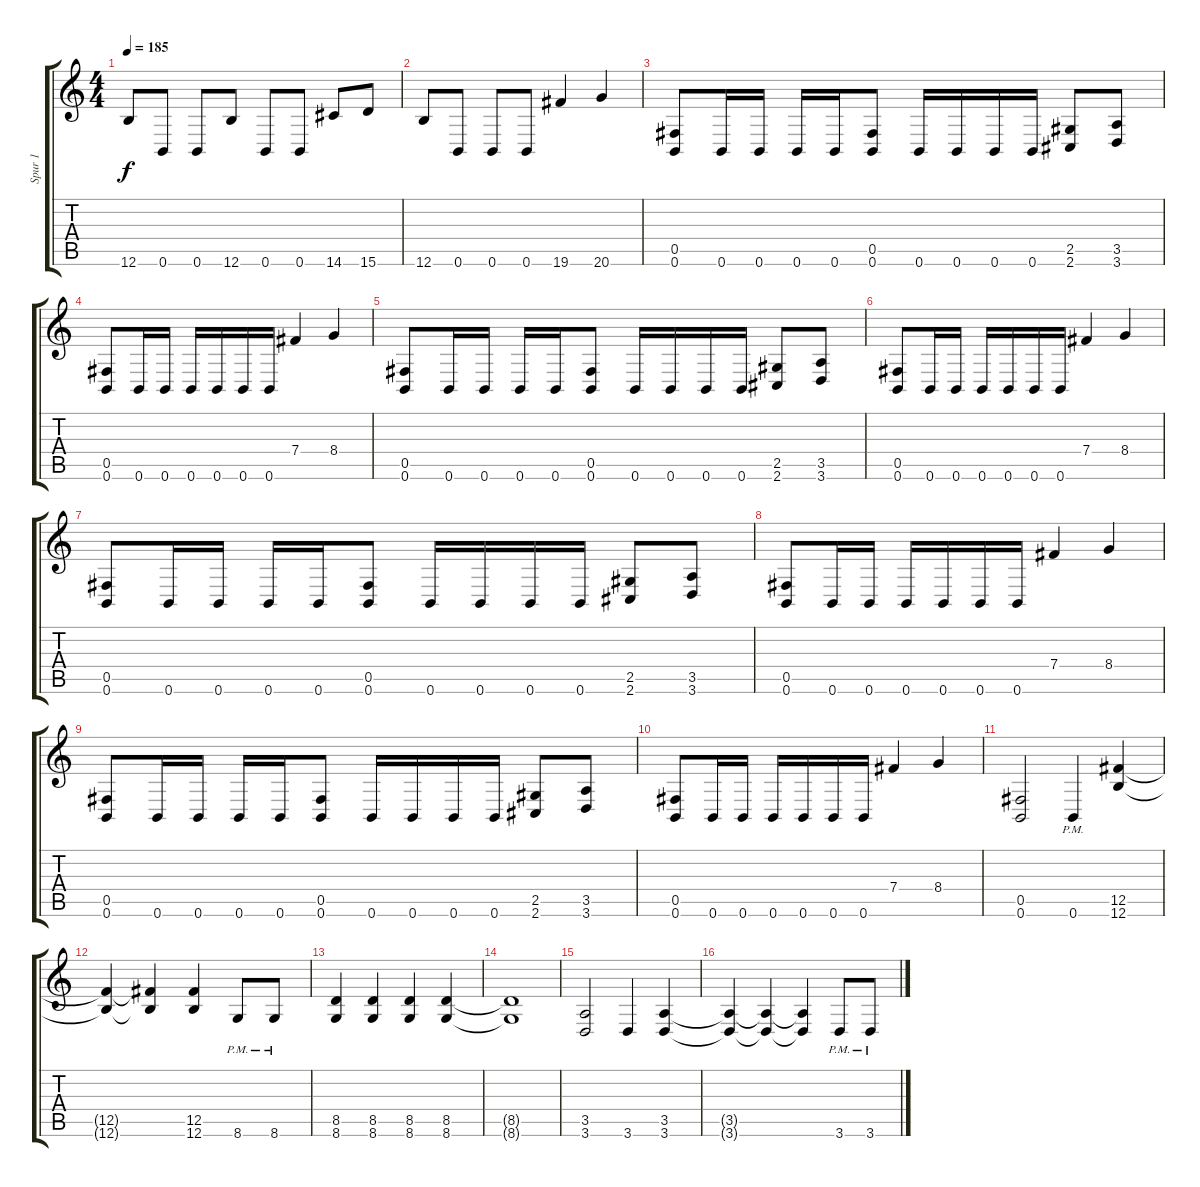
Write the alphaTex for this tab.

\track ("Spur 1" "Spur 1") {instrument distortionguitar}
\staff {score tabs}
\tuning (Db4 Ab3 E3 B2 Gb2 B1) {hide}
\ts (4 4)
\tempo 185
\clef g2
\ks c
12.6.8{dy f} 0.6.8 0.6.8 12.6.8 0.6.8 0.6.8 14.6.8 15.6.8 |
12.6.8 0.6.8 0.6.8 0.6.8 19.6.4 20.6.4 |
(0.5 0.6).8 0.6.16 0.6.16 0.6.16 0.6.16 (0.5 0.6).8 0.6.16 0.6.16 0.6.16 0.6.16 (2.5 2.6).8 (3.5 3.6).8 |
(0.5 0.6).8 0.6.16 0.6.16 0.6.16 0.6.16 0.6.16 0.6.16 7.4.4 8.4.4 |
(0.5 0.6).8 0.6.16 0.6.16 0.6.16 0.6.16 (0.5 0.6).8 0.6.16 0.6.16 0.6.16 0.6.16 (2.5 2.6).8 (3.5 3.6).8 |
(0.5 0.6).8 0.6.16 0.6.16 0.6.16 0.6.16 0.6.16 0.6.16 7.4.4 8.4.4 |
(0.5 0.6).8 0.6.16 0.6.16 0.6.16 0.6.16 (0.5 0.6).8 0.6.16 0.6.16 0.6.16 0.6.16 (2.5 2.6).8 (3.5 3.6).8 |
(0.5 0.6).8 0.6.16 0.6.16 0.6.16 0.6.16 0.6.16 0.6.16 7.4.4 8.4.4 |
(0.5 0.6).8 0.6.16 0.6.16 0.6.16 0.6.16 (0.5 0.6).8 0.6.16 0.6.16 0.6.16 0.6.16 (2.5 2.6).8 (3.5 3.6).8 |
(0.5 0.6).8 0.6.16 0.6.16 0.6.16 0.6.16 0.6.16 0.6.16 7.4.4 8.4.4 |
(0.5 0.6).2 0.6{pm}.4 (12.5 12.6).4 |
(12.5{t} 12.6{t}).4 (12.5{t} 12.6{t}).4 (12.5 12.6).4 8.6{pm}.8 8.6{pm}.8 |
(8.5 8.6).4 (8.5 8.6).4 (8.5 8.6).4 (8.5 8.6).4 |
(8.5{t} 8.6{t}).1 |
(3.5 3.6).2 3.6.4 (3.5 3.6).4 |
(3.5{t} 3.6{t}).4 (3.5{t} 3.6{t}).4 (3.5{t} 3.6{t}).4 3.6{pm}.8 3.6{pm}.8
